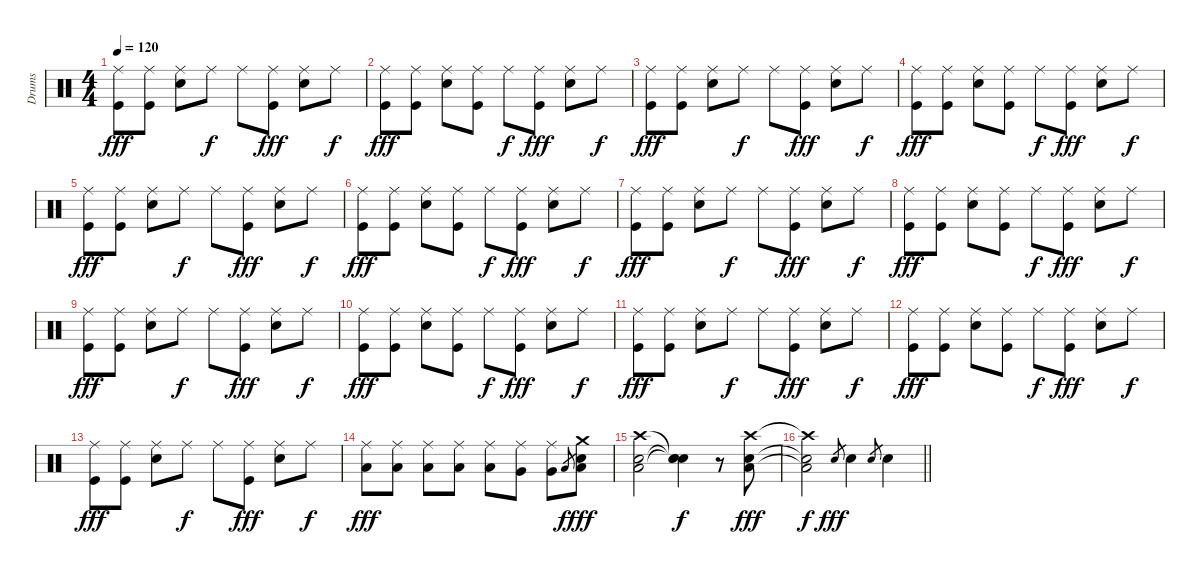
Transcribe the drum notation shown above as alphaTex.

\track ("Drums" "Drums") {instrument percussion}
\staff {score}
\articulation defaults
\ts (4 4)
\tempo 120
\clef neutral
\ks c
("Ride (middle)" "Kick (hit)").8{dy fff} ("Ride (middle)" "Kick (hit)").8 ("Ride (middle)" "Snare (hit) 2").8 "Ride (middle)".8{dy f} "Ride (middle)".8 ("Ride (middle)" "Kick (hit)").8{dy fff} ("Ride (middle)" "Snare (hit) 2").8 "Ride (middle)".8{dy f} |
("Ride (middle)" "Kick (hit)").8{dy fff} ("Ride (middle)" "Kick (hit)").8 ("Ride (middle)" "Snare (hit) 2").8 ("Ride (middle)" "Kick (hit)").8 "Ride (middle)".8{dy f} ("Ride (middle)" "Kick (hit)").8{dy fff} ("Ride (middle)" "Snare (hit) 2").8 "Ride (middle)".8{dy f} |
("Ride (middle)" "Kick (hit)").8{dy fff} ("Ride (middle)" "Kick (hit)").8 ("Ride (middle)" "Snare (hit) 2").8 "Ride (middle)".8{dy f} "Ride (middle)".8 ("Ride (middle)" "Kick (hit)").8{dy fff} ("Ride (middle)" "Snare (hit) 2").8 "Ride (middle)".8{dy f} |
("Ride (middle)" "Kick (hit)").8{dy fff} ("Ride (middle)" "Kick (hit)").8 ("Ride (middle)" "Snare (hit) 2").8 ("Ride (middle)" "Kick (hit)").8 "Ride (middle)".8{dy f} ("Ride (middle)" "Kick (hit)").8{dy fff} ("Ride (middle)" "Snare (hit) 2").8 "Ride (middle)".8{dy f} |
("Ride (middle)" "Kick (hit)").8{dy fff} ("Ride (middle)" "Kick (hit)").8 ("Ride (middle)" "Snare (hit) 2").8 "Ride (middle)".8{dy f} "Ride (middle)".8 ("Ride (middle)" "Kick (hit)").8{dy fff} ("Ride (middle)" "Snare (hit) 2").8 "Ride (middle)".8{dy f} |
("Ride (middle)" "Kick (hit)").8{dy fff} ("Ride (middle)" "Kick (hit)").8 ("Ride (middle)" "Snare (hit) 2").8 ("Ride (middle)" "Kick (hit)").8 "Ride (middle)".8{dy f} ("Ride (middle)" "Kick (hit)").8{dy fff} ("Ride (middle)" "Snare (hit) 2").8 "Ride (middle)".8{dy f} |
("Ride (middle)" "Kick (hit)").8{dy fff} ("Ride (middle)" "Kick (hit)").8 ("Ride (middle)" "Snare (hit) 2").8 "Ride (middle)".8{dy f} "Ride (middle)".8 ("Ride (middle)" "Kick (hit)").8{dy fff} ("Ride (middle)" "Snare (hit) 2").8 "Ride (middle)".8{dy f} |
("Ride (middle)" "Kick (hit)").8{dy fff} ("Ride (middle)" "Kick (hit)").8 ("Ride (middle)" "Snare (hit) 2").8 ("Ride (middle)" "Kick (hit)").8 "Ride (middle)".8{dy f} ("Ride (middle)" "Kick (hit)").8{dy fff} ("Ride (middle)" "Snare (hit) 2").8 "Ride (middle)".8{dy f} |
("Ride (middle)" "Kick (hit)").8{dy fff} ("Ride (middle)" "Kick (hit)").8 ("Ride (middle)" "Snare (hit) 2").8 "Ride (middle)".8{dy f} "Ride (middle)".8 ("Ride (middle)" "Kick (hit)").8{dy fff} ("Ride (middle)" "Snare (hit) 2").8 "Ride (middle)".8{dy f} |
("Ride (middle)" "Kick (hit)").8{dy fff} ("Ride (middle)" "Kick (hit)").8 ("Ride (middle)" "Snare (hit) 2").8 ("Ride (middle)" "Kick (hit)").8 "Ride (middle)".8{dy f} ("Ride (middle)" "Kick (hit)").8{dy fff} ("Ride (middle)" "Snare (hit) 2").8 "Ride (middle)".8{dy f} |
("Ride (middle)" "Kick (hit)").8{dy fff} ("Ride (middle)" "Kick (hit)").8 ("Ride (middle)" "Snare (hit) 2").8 "Ride (middle)".8{dy f} "Ride (middle)".8 ("Ride (middle)" "Kick (hit)").8{dy fff} ("Ride (middle)" "Snare (hit) 2").8 "Ride (middle)".8{dy f} |
("Ride (middle)" "Kick (hit)").8{dy fff} ("Ride (middle)" "Kick (hit)").8 ("Ride (middle)" "Snare (hit) 2").8 ("Ride (middle)" "Kick (hit)").8 "Ride (middle)".8{dy f} ("Ride (middle)" "Kick (hit)").8{dy fff} ("Ride (middle)" "Snare (hit) 2").8 "Ride (middle)".8{dy f} |
("Ride (middle)" "Kick (hit)").8{dy fff} ("Ride (middle)" "Kick (hit)").8 ("Ride (middle)" "Snare (hit) 2").8 "Ride (middle)".8{dy f} "Ride (middle)".8 ("Ride (middle)" "Kick (hit)").8{dy fff} ("Ride (middle)" "Snare (hit) 2").8 "Ride (middle)".8{dy f} |
("Ride (middle)" "Low Tom (hit)").8{dy fff} ("Ride (middle)" "Low Tom (hit)").8 ("Ride (middle)" "Low Tom (hit)").8 ("Ride (middle)" "Low Tom (hit)").8 ("Ride (middle)" "Low Tom (hit)").8 ("Ride (middle)" "Very Low Tom (hit)").8 ("Ride (middle)" "Very Low Tom (hit)").8 "Low Tom (hit)".8{gr dy f} ("Crash medium (hit)" "Low Tom (hit)" "Snare (hit) 2").8{dy fff} |
("Crash high (hit)" "Low Tom (hit)" "Snare (hit) 2").2 ("Snare (hit)"{t} "Snare (hit)"{t} "Snare (hit)"{t}).4{dy f} r.8 ("Crash high (hit)" "Low Floor Tom (hit)" "Snare (hit) 2").8{dy fff} |
\barLineRight lightlight
("Crash high (hit)"{t} "Low Floor Tom (hit)"{t} "Snare (hit) 2"{t}).2{dy f} "Snare (hit) 2".8{gr dy fff} "Snare (hit) 2".4 "Snare (hit) 2".8{gr} "Snare (hit) 2".4
